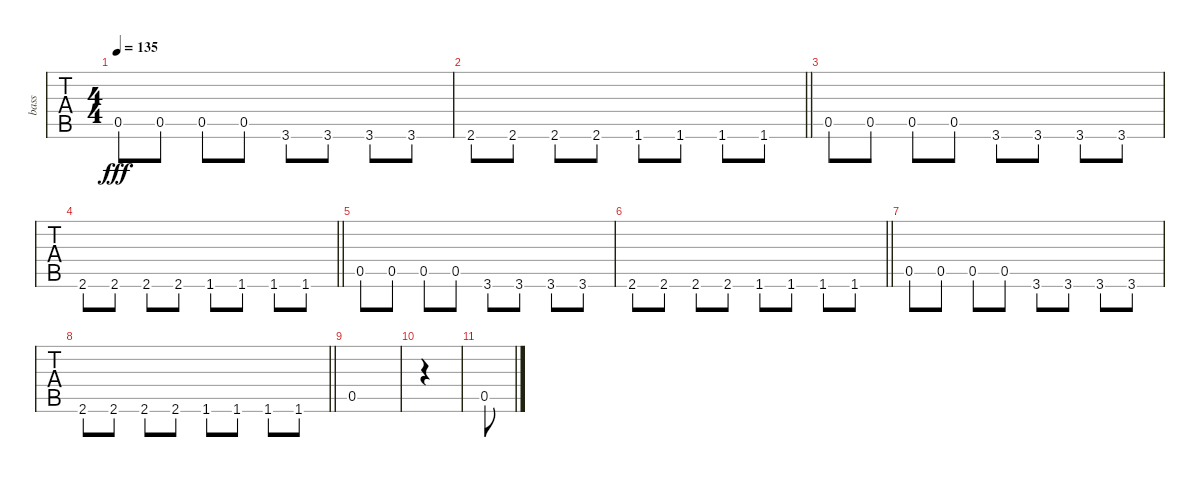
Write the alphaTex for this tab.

\track ("bass" "bass") {instrument electricbasspick}
\staff {tabs}
\tuning (E4 B3 G3 D3 A2 E2) {hide}
\ts (4 4)
\tempo 135
\clef g2
\ks c
0.5.8{dy fff} 0.5.8 0.5.8 0.5.8 3.6.8 3.6.8 3.6.8 3.6.8 |
\barLineRight lightlight
2.6.8 2.6.8 2.6.8 2.6.8 1.6.8 1.6.8 1.6.8 1.6.8 |
0.5.8 0.5.8 0.5.8 0.5.8 3.6.8 3.6.8 3.6.8 3.6.8 |
\barLineRight lightlight
2.6.8 2.6.8 2.6.8 2.6.8 1.6.8 1.6.8 1.6.8 1.6.8 |
0.5.8 0.5.8 0.5.8 0.5.8 3.6.8 3.6.8 3.6.8 3.6.8 |
\barLineRight lightlight
2.6.8 2.6.8 2.6.8 2.6.8 1.6.8 1.6.8 1.6.8 1.6.8 |
0.5.8 0.5.8 0.5.8 0.5.8 3.6.8 3.6.8 3.6.8 3.6.8 |
\barLineRight lightlight
2.6.8 2.6.8 2.6.8 2.6.8 1.6.8 1.6.8 1.6.8 1.6.8 |
0.5.1 |
|
0.5.8
